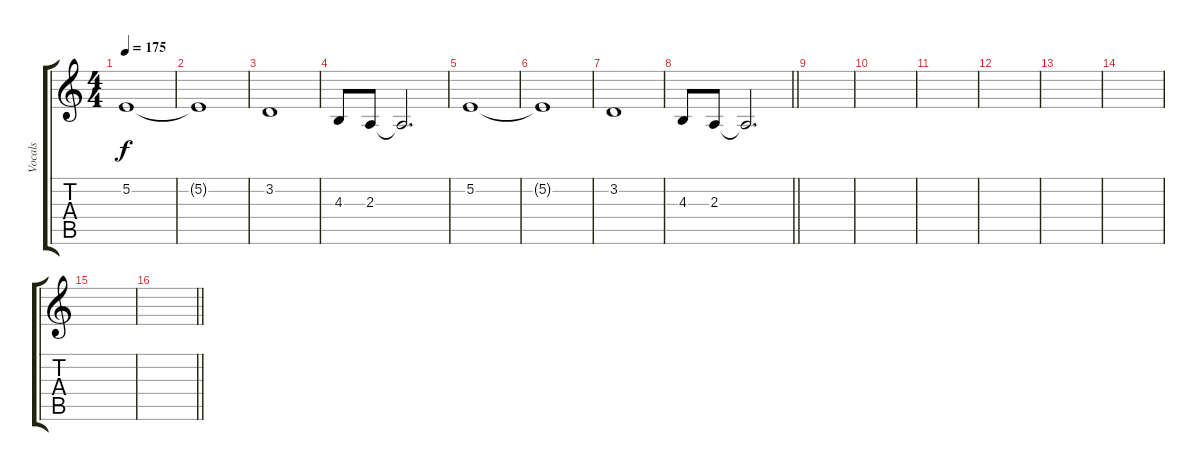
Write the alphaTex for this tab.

\track ("Vocals" "Vocals") {instrument trumpet}
\staff {score tabs}
\tuning (E4 B3 G3 D3 A2 E2) {hide}
\ts (4 4)
\tempo 175
\clef g2
\ks c
5.2.1{dy f} |
5.2{t}.1 |
3.2.1 |
4.3.8 2.3.8 2.3{t}.2{d} |
5.2.1 |
5.2{t}.1 |
3.2.1 |
\barLineRight lightlight
4.3.8 2.3.8 2.3{t}.2{d} |
|
|
|
|
|
|
|
\barLineRight lightlight
